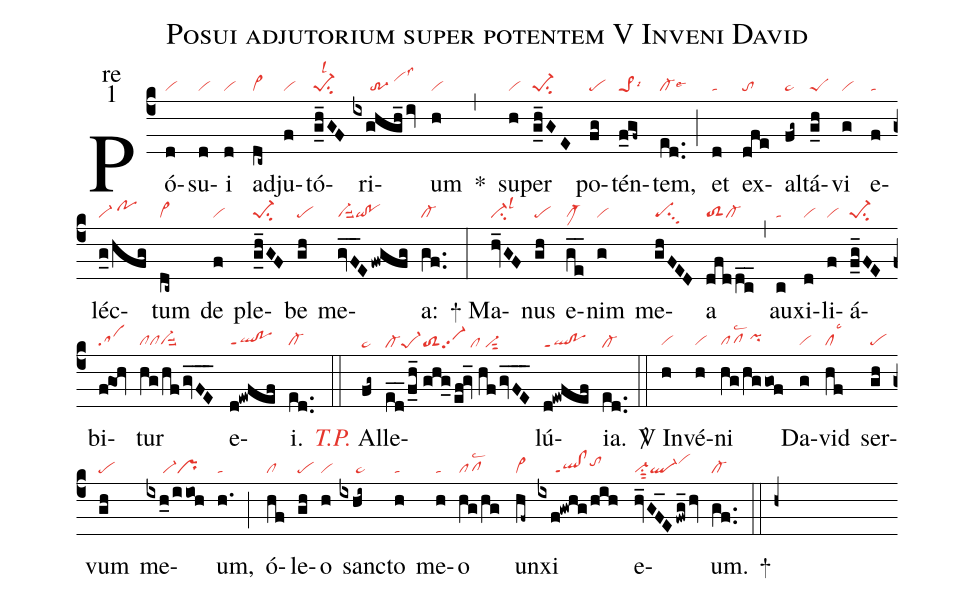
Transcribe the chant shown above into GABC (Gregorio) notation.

name:Posui adjutorium super potentem V Inveni David;
office-part:re;
mode:1;
nabc-lines:1;
%%
(c4) Pó(d|vi)su(d|vi)i(d|vi) ad(dc~|vi>)ju(f|vi)tó(g_h_GF|pe-1su2lsl2)ri(ixghgh_/iv|/////tr-3/vihjlss3)um(h|vi) <sp>*</sp>(,) su(h|vi)per(g_h_GE|pe-1su2) po(fg|pe)tén(f_gf~|pe>1lsi6)tem,(ed..|cl-lse6) (;) et(d|ta) ex(dfe|to)al(fg~|pe~)tá(g_h|peS)vi(g|vi) e(f|ta)léc(g_0/hfg|vi-/pohi)tum(dc~|vi>) de(f|vi) ple(g_h_GF|pe-1su2)be(gh|pe) me(gvF__Efwgfg|vi-suu2qi!po)a:(gf..|cl-) (:)

<sp>+</sp> Ma(hv_GF|ci-lsl3)nus(gh|pe) e(ge__|clM-)nim(g|vi) me(ghFED|pesu3)a(dfddc__|toS2cl-) (,) au(c|ta)xi(d|vi)li(f|vi)á(f_g_FE|pe-1su2)bi(f@goh|sa)tur(hg/hfgvFE___|clclvi-suu2) e(d!ewfef|ql!poppt1)i.(ed..|cl-) (::)

<c><i>T.P.</i></c> Al(fg~|pe~he)le(e_d_2/f_h_//ghg_/ef@gv_//hf/gvFE___|cl-hepe-1hetoS2hevi-hepp2/clhe/vi-hesut2)lú(d!ewfef|qlhe!poheppt1){ia}.(ed..|cl-he) (::)

<sp>V/</sp> In(h|vi)vé(h|vi)ni(hg/hggof|pflsc2pihh) Da(g|vi)vid(hf|cllsc3) ser(gh|pe)vum(gh|pe) me(ixh_0/iioh|/////vi-pr)um,(h.|ta) (;) ó(hf|cl)le(gh|pe)o(h|vi) sanc(ixhi~|/////pe~)to(h|ta) me(h|ta)o(hg/hg|pflsc2) un(hf~|vi>)xi(ixf!gwhg/hih|/////ql!clppt1tohi) e(hv_GF_Efwg_/hv|vi-su1sut2ql-vihj)um.(gf..|cl-) <sp>+</sp>(::h+z)
